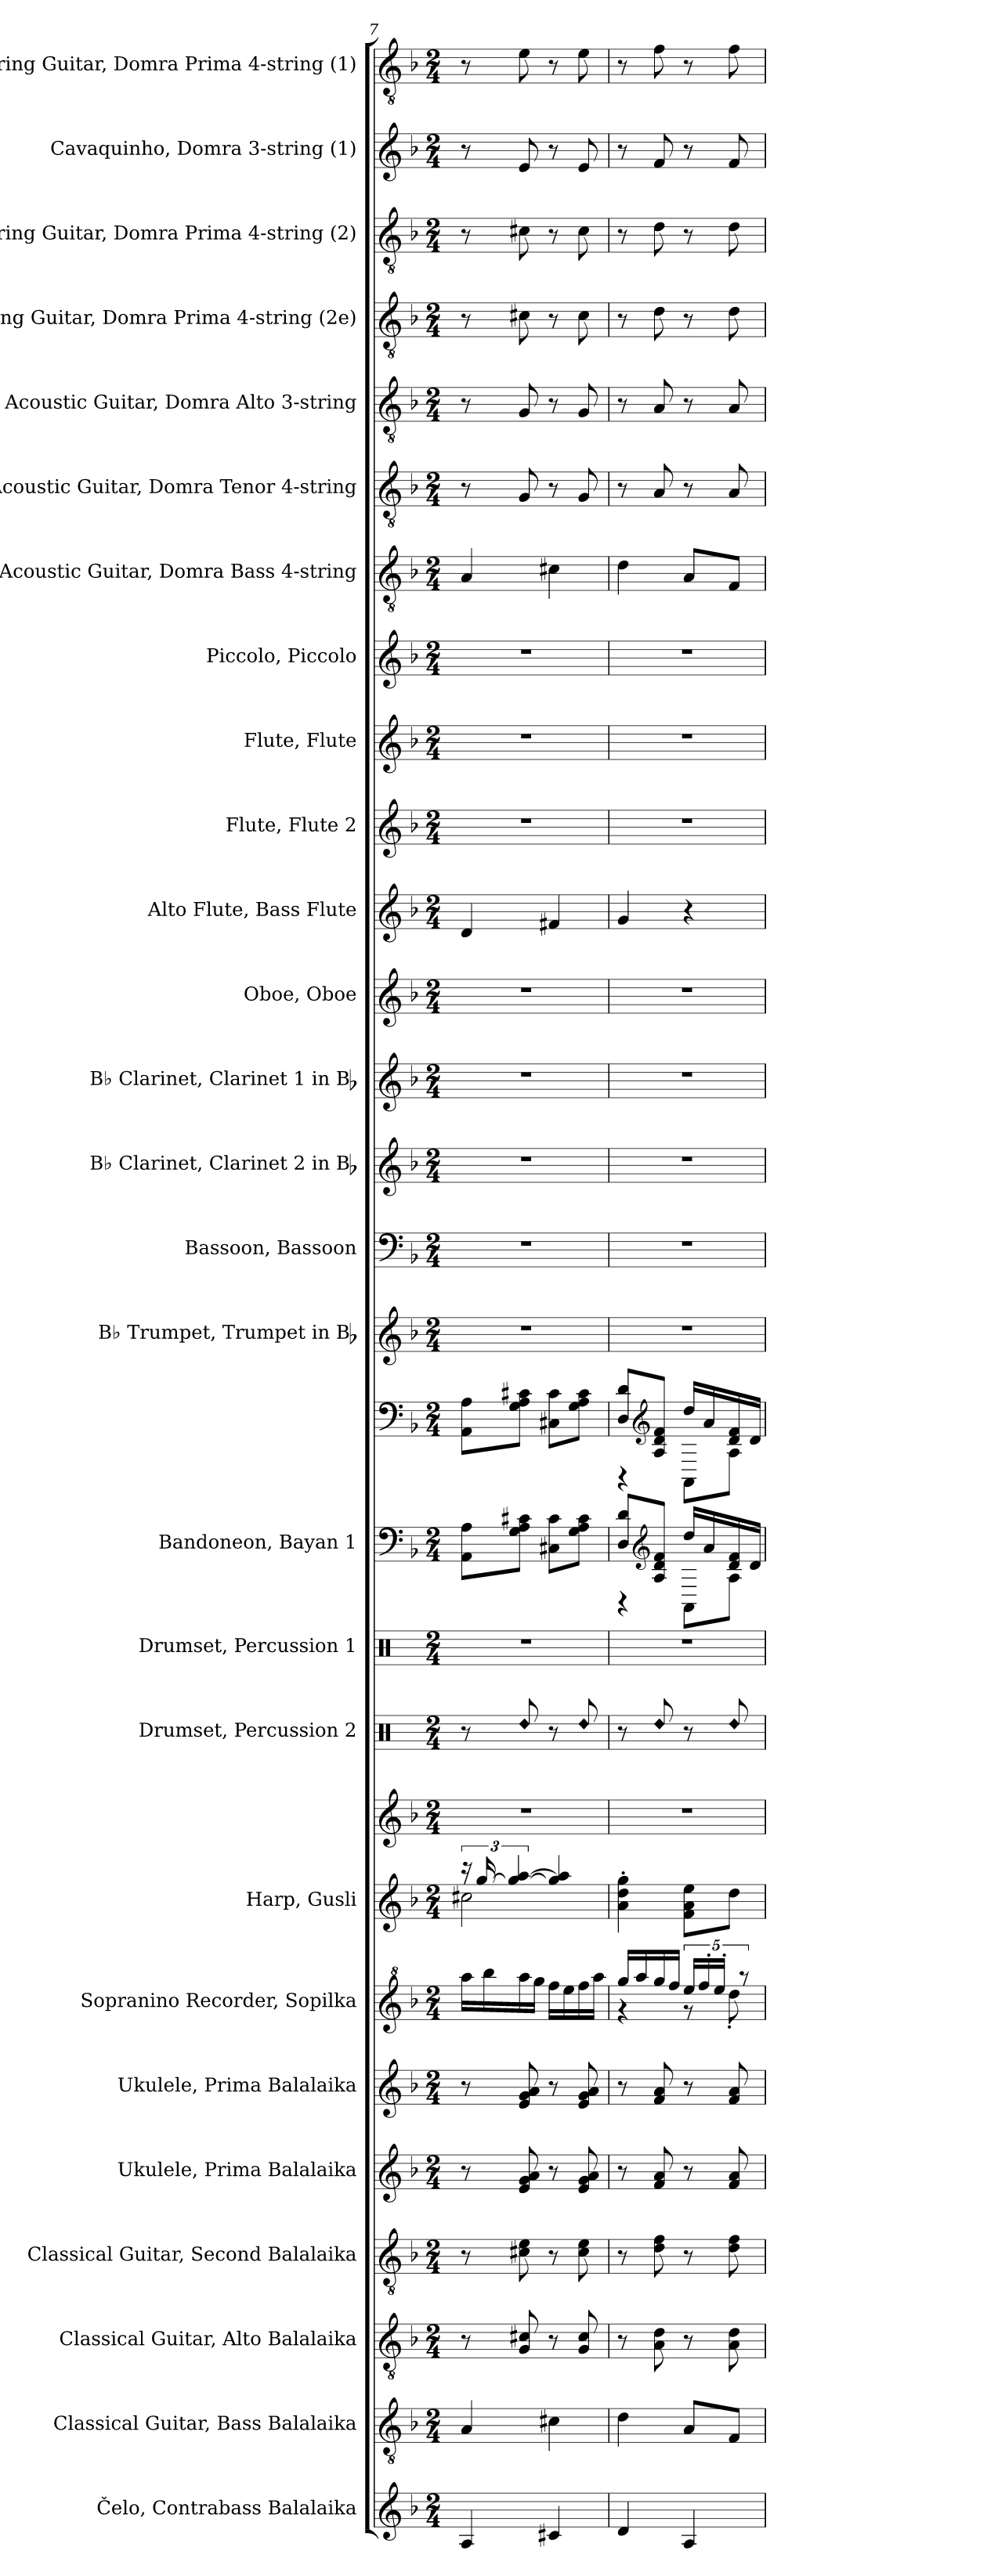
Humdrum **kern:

**kern	**kern	**kern	**kern	**kern	**kern	**kern	**kern	**kern	**kern	**kern	**kern	**kern	**kern	**kern	**kern	**kern	**kern	**kern	**kern	**kern	**kern	**kern	**kern	**kern	**kern	**kern	**kern	**kern
*part27	*part26	*part25	*part24	*part23	*part22	*part21	*part20	*part20	*part19	*part18	*part17	*part17	*part16	*part15	*part14	*part13	*part12	*part11	*part10	*part9	*part8	*part7	*part6	*part5	*part4	*part3	*part2	*part1
*staff29	*staff28	*staff27	*staff26	*staff25	*staff24	*staff23	*staff22	*staff21	*staff20	*staff19	*staff18	*staff17	*staff16	*staff15	*staff14	*staff13	*staff12	*staff11	*staff10	*staff9	*staff8	*staff7	*staff6	*staff5	*staff4	*staff3	*staff2	*staff1
*I"Čelo, Contrabass Balalaika	*I"Classical Guitar, Bass Balalaika	*I"Classical Guitar, Alto Balalaika	*I"Classical Guitar, Second Balalaika	*I"Ukulele, Prima Balalaika	*I"Ukulele, Prima Balalaika	*I"Sopranino Recorder, Sopilka	*I"Harp, Gusli	*	*I"Drumset, Percussion 2	*I"Drumset, Percussion 1	*I"Bandoneon, Bayan 1	*	*I"B♭ Trumpet, Trumpet in Bb	*I"Bassoon, Bassoon	*I"B♭ Clarinet, Clarinet 2 in Bb	*I"B♭ Clarinet, Clarinet 1 in Bb	*I"Oboe, Oboe	*I"Alto Flute, Bass Flute	*I"Flute, Flute 2	*I"Flute, Flute	*I"Piccolo, Piccolo	*I"Acoustic Guitar, Domra Bass 4-string	*I"Acoustic Guitar, Domra Tenor 4-string	*I"Acoustic Guitar, Domra Alto 3-string	*I"12-string Guitar, Domra Prima 4-string (2e)	*I"12-string Guitar, Domra Prima 4-string (2)	*I"Cavaquinho, Domra 3-string (1)	*I"12-string Guitar, Domra Prima 4-string (1)
*	*I'Guit.	*I'Guit.	*I'Guit.	*I'Uk.	*I'Uk.	*I'Si. Rec.	*I'Hrp.	*	*I'D. Set	*I'D. Set	*I'Ban.	*	*I'B♭ Tpt.	*I'Bsn.	*I'B♭ Cl.	*I'B♭ Cl.	*I'Ob.	*I'A. Fl.	*I'Fl.	*I'Fl.	*I'Picc.	*I'Guit.	*I'Guit.	*I'Guit.	*I'12-str. Guit.	*I'12-str. Guit.	*I'Cava.	*I'12-str. Guit.
*clefG2	*clefGv2	*clefGv2	*clefGv2	*clefG2	*clefG2	*clefG^2	*clefG2	*clefG2	*clefX	*clefX	*clefF4	*clefF4	*clefG2	*clefF4	*clefG2	*clefG2	*clefG2	*clefG2	*clefG2	*clefG2	*clefG2	*clefGv2	*clefGv2	*clefGv2	*clefGv2	*clefGv2	*clefG2	*clefGv2
*ITrd14c24	*	*	*	*	*	*	*	*	*	*	*	*	*ITrd1c2	*	*ITrd1c2	*ITrd1c2	*	*ITrd3c5	*	*	*ITrd-7c-12	*	*	*	*	*	*	*
*k[b-]	*k[b-]	*k[b-]	*k[b-]	*k[b-]	*k[b-]	*k[b-]	*k[b-]	*k[b-]	*k[]	*k[]	*k[b-]	*k[b-]	*k[b-e-a-]	*k[b-]	*k[b-e-a-]	*k[b-e-a-]	*k[b-]	*k[]	*k[b-]	*k[b-]	*k[b-]	*k[b-]	*k[b-]	*k[b-]	*k[b-]	*k[b-]	*k[b-]	*k[b-]
*M2/4	*M2/4	*M2/4	*M2/4	*M2/4	*M2/4	*M2/4	*M2/4	*M2/4	*M2/4	*M2/4	*M2/4	*M2/4	*M2/4	*M2/4	*M2/4	*M2/4	*M2/4	*M2/4	*M2/4	*M2/4	*M2/4	*M2/4	*M2/4	*M2/4	*M2/4	*M2/4	*M2/4	*M2/4
=7	=7	=7	=7	=7	=7	=7	=7	=7	=7	=7	=7	=7	=7	=7	=7	=7	=7	=7	=7	=7	=7	=7	=7	=7	=7	=7	=7	=7
*	*	*	*	*	*	*	*^	*	*	*	*	*	*	*	*	*	*	*	*	*	*	*	*	*	*	*	*	*
4AAA/	4A/	8r	8r	8r	8r	16aaa\LL	24r	2cc#X\	2r	8r	2r	8AA\ 8A\L	8AA\ 8A\L	2r	2r	2r	2r	2r	4A/	2r	2r	2r	4A/	8r	8r	8r	8r	8r	8r
.	.	.	.	.	.	.	[24gg/	.	.	.	.	.	.	.	.	.	.	.	.	.	.	.	.	.	.	.	.	.	.
.	.	.	.	.	.	16bbb-\	.	.	.	.	.	.	.	.	.	.	.	.	.	.	.	.	.	.	.	.	.	.	.
.	.	.	.	.	.	.	6gg/_ [6aa/	.	.	.	.	.	.	.	.	.	.	.	.	.	.	.	.	.	.	.	.	.	.
!	!	!	!	!	!	!	!	!	!	!LO:N:head=diamond	!	!	!	!	!	!	!	!	!	!	!	!	!	!	!	!	!	!	!
.	.	8G/ 8c#X/	8c#X\ 8e\	8e/ 8g/ 8a/	8e/ 8g/ 8a/	16aaa\	.	.	.	8Rdd/	.	8G\ 8A\ 8c#X\J	8G\ 8A\ 8c#X\J	.	.	.	.	.	.	.	.	.	.	8G/	8G/	8c#X\	8c#X\	8e/	8e\
.	.	.	.	.	.	16ggg\JJ	.	.	.	.	.	.	.	.	.	.	.	.	.	.	.	.	.	.	.	.	.	.	.
4CC#X/	4c#X\	8r	8r	8r	8r	16fff\LL	4gg/] 4aa/]	.	.	8r	.	8C#X\ 8c#\L	8C#X\ 8c#\L	.	.	.	.	.	4c#X/	.	.	.	4c#X\	8r	8r	8r	8r	8r	8r
.	.	.	.	.	.	16eee\	.	.	.	.	.	.	.	.	.	.	.	.	.	.	.	.	.	.	.	.	.	.	.
!	!	!	!	!	!	!	!	!	!	!LO:N:head=diamond	!	!	!	!	!	!	!	!	!	!	!	!	!	!	!	!	!	!	!
.	.	8G/ 8c#/	8c#\ 8e\	8e/ 8g/ 8a/	8e/ 8g/ 8a/	16fff\	.	.	.	8Rdd/	.	8G\ 8A\ 8c#\J	8G\ 8A\ 8c#\J	.	.	.	.	.	.	.	.	.	.	8G/	8G/	8c#\	8c#\	8e/	8e\
.	.	.	.	.	.	16aaa\JJ	.	.	.	.	.	.	.	.	.	.	.	.	.	.	.	.	.	.	.	.	.	.	.
*	*	*	*	*	*	*	*v	*v	*	*	*	*	*	*	*	*	*	*	*	*	*	*	*	*	*	*	*	*	*
=8	=8	=8	=8	=8	=8	=8	=8	=8	=8	=8	=8	=8	=8	=8	=8	=8	=8	=8	=8	=8	=8	=8	=8	=8	=8	=8	=8	=8
*	*	*	*	*	*	*^	*	*	*	*	*^	*^	*	*	*	*	*	*	*	*	*	*	*	*	*	*	*	*
4DD/	4d\	8r	8r	8r	8r	16ggg/LL	4r	4a\' 4dd\' 4gg\'	2r	8r	2r	8D/ 8d/L	4r	8D/ 8d/L	4r	2r	2r	2r	2r	2r	4d/	2r	2r	2r	4d\	8r	8r	8r	8r	8r	8r
.	.	.	.	.	.	16aaa/	.	.	.	.	.	.	.	.	.	.	.	.	.	.	.	.	.	.	.	.	.	.	.	.	.
*	*	*	*	*	*	*	*	*	*	*	*	*clefG2	*	*clefG2	*	*	*	*	*	*	*	*	*	*	*	*	*	*	*	*	*
!	!	!	!	!	!	!	!	!	!	!LO:N:head=diamond	!	!	!	!	!	!	!	!	!	!	!	!	!	!	!	!	!	!	!	!	!
.	.	8A\ 8d\	8d\ 8f\	8f/ 8a/	8f/ 8a/	16ggg/	.	.	.	8Rdd/	.	8A/ 8d/ 8f/J	.	8A/ 8d/ 8f/J	.	.	.	.	.	.	.	.	.	.	.	8A/	8A/	8d\	8d\	8f/	8f\
.	.	.	.	.	.	16fff/JJ	.	.	.	.	.	.	.	.	.	.	.	.	.	.	.	.	.	.	.	.	.	.	.	.	.
4AAA/	8A/L	8r	8r	8r	8r	20eee/LL	8r	8f\ 8a\ 8ee\L	.	8r	.	16dd/LL	8AA\L	16dd/LL	8AA\L	.	.	.	.	.	4r	.	.	.	8A/L	8r	8r	8r	8r	8r	8r
.	.	.	.	.	.	20fff'/	.	.	.	.	.	.	.	.	.	.	.	.	.	.	.	.	.	.	.	.	.	.	.	.	.
.	.	.	.	.	.	.	.	.	.	.	.	16a/	.	16a/	.	.	.	.	.	.	.	.	.	.	.	.	.	.	.	.	.
.	.	.	.	.	.	20eee'/JJ	.	.	.	.	.	.	.	.	.	.	.	.	.	.	.	.	.	.	.	.	.	.	.	.	.
!	!	!	!	!	!	!	!	!	!	!LO:N:head=diamond	!	!	!	!	!	!	!	!	!	!	!	!	!	!	!	!	!	!	!	!	!
.	8F/J	8A\ 8d\	8d\ 8f\	8f/ 8a/	8f/ 8a/	.	8ddd'\	8dd\J	.	8Rdd/	.	16d/ 16f/	8A\J	16d/ 16f/	8A\J	.	.	.	.	.	.	.	.	.	8F/J	8A/	8A/	8d\	8d\	8f/	8f\
.	.	.	.	.	.	10r	.	.	.	.	.	.	.	.	.	.	.	.	.	.	.	.	.	.	.	.	.	.	.	.	.
.	.	.	.	.	.	.	.	.	.	.	.	16d/JJ	.	16d/JJ	.	.	.	.	.	.	.	.	.	.	.	.	.	.	.	.	.
*	*	*	*	*	*	*	*	*	*	*	*	*v	*v	*	*	*	*	*	*	*	*	*	*	*	*	*	*	*	*	*	*
*	*	*	*	*	*	*v	*v	*	*	*	*	*	*v	*v	*	*	*	*	*	*	*	*	*	*	*	*	*	*	*	*
=	=	=	=	=	=	=	=	=	=	=	=	=	=	=	=	=	=	=	=	=	=	=	=	=	=	=	=	=
*-	*-	*-	*-	*-	*-	*-	*-	*-	*-	*-	*-	*-	*-	*-	*-	*-	*-	*-	*-	*-	*-	*-	*-	*-	*-	*-	*-	*-
